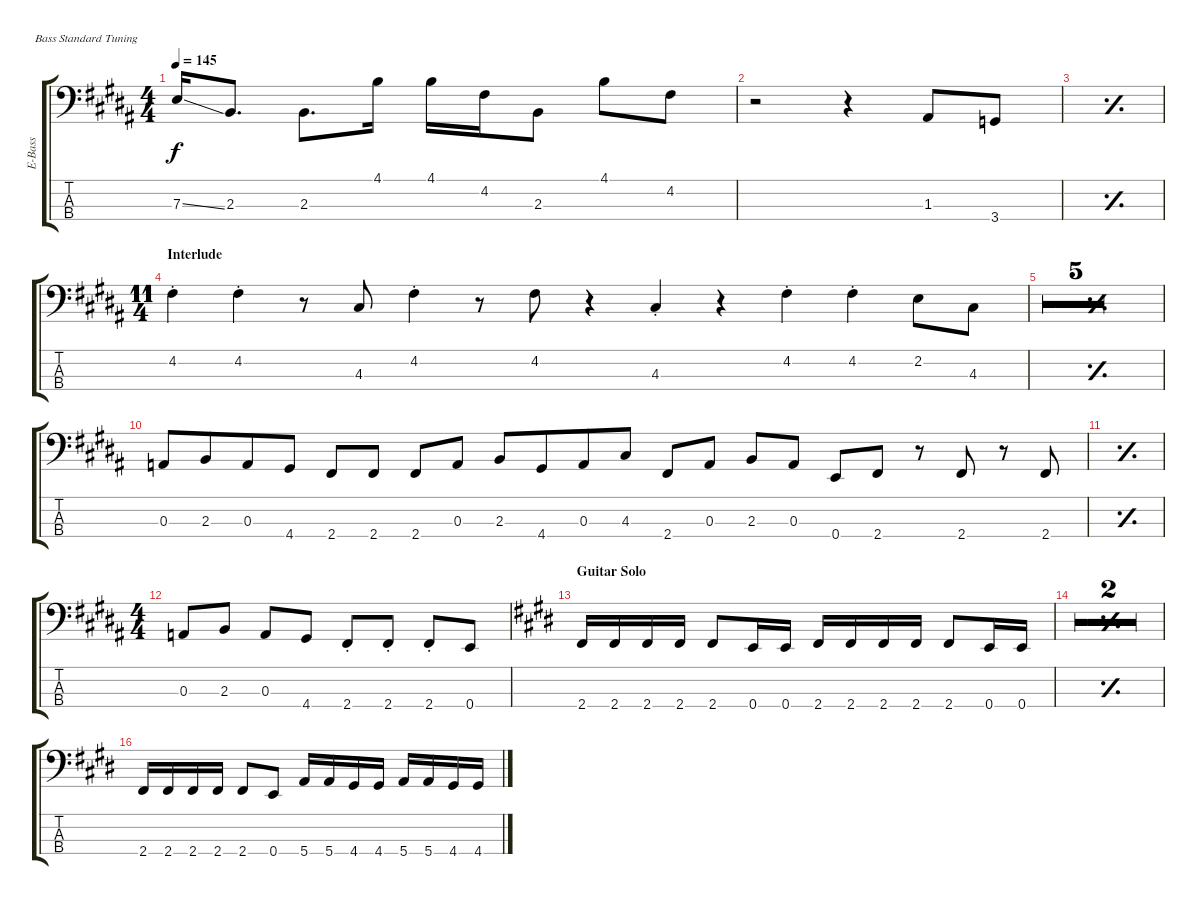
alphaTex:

\defaultSystemsLayout 4
\bracketExtendMode groupsimilarinstruments
\otherSystemsTrackNameOrientation horizontal
\track ("Electric Bass" "E-Bass") {multiBarRest instrument electricbassfinger}
\staff {score tabs}
\tuning (G2 D2 A1 E1)
\ts (4 4)
\tempo 145
\clef f4
\ks b
7.3{ss acc forcenatural}.16{dy f} 2.3{acc forcenatural}.8{d} 2.3{acc forcenatural}.8{d} 4.1{acc forcenatural}.16 4.1{acc forcenatural}.16 4.2{acc #}.16 2.3{acc forcenatural}.8 4.1{acc forcenatural}.8 4.2{acc #}.8 |
r.2 r.4 1.3{acc #}.8 3.4{acc forcenatural}.8 |
\simile simple
|
\ts (11 4)
\beaming (8 4 2 2 4 2 2 2 2 2)
\section ("" "Interlude")
\simile none
4.2{st acc #}.4 4.2{st acc #}.4 r.8 4.3{acc #}.8 4.2{st acc #}.4 r.8 4.2{acc #}.8 r.4 4.3{st acc #}.4 r.4 4.2{st acc #}.4 4.2{st acc #}.4 2.2{acc forcenatural}.8 4.3{acc #}.8 |
\simile simple
|
|
|
|
|
\simile none
0.3{acc forcenatural}.8 2.3{acc forcenatural}.8 0.3{acc forcenatural}.8 4.4{acc #}.8 2.4{acc #}.8 2.4{acc #}.8 2.4{acc #}.8 0.3{acc forcenatural}.8 2.3{acc forcenatural}.8 4.4{acc #}.8 0.3{acc forcenatural}.8 4.3{acc #}.8 2.4{acc #}.8 0.3{acc forcenatural}.8 2.3{acc forcenatural}.8 0.3{acc forcenatural}.8 0.4{acc forcenatural}.8 2.4{acc #}.8 r.8 2.4{acc #}.8 r.8 2.4{acc #}.8 |
\simile simple
|
\ts (4 4)
\beaming (8 2 2 2 2)
\simile none
0.3{acc forcenatural}.8 2.3{acc forcenatural}.8 0.3{acc forcenatural}.8 4.4{acc #}.8 2.4{st acc #}.8 2.4{st acc #}.8 2.4{st acc #}.8 0.4{acc forcenatural}.8 |
\section ("" "Guitar Solo")
\ks e
2.4{acc #}.16 2.4{acc #}.16 2.4{acc #}.16 2.4{acc #}.16 2.4{acc #}.8 0.4{acc forcenatural}.16 0.4{acc forcenatural}.16 2.4{acc #}.16 2.4{acc #}.16 2.4{acc #}.16 2.4{acc #}.16 2.4{acc #}.8 0.4{acc forcenatural}.16 0.4{acc forcenatural}.16 |
\simile simple
|
|
\simile none
2.4{acc #}.16 2.4{acc #}.16 2.4{acc #}.16 2.4{acc #}.16 2.4{acc #}.8 0.4{acc forcenatural}.8 5.4{acc forcenatural}.16 5.4{acc forcenatural}.16 4.4{acc #}.16 4.4{acc #}.16 5.4{acc forcenatural}.16 5.4{acc forcenatural}.16 4.4{acc #}.16 4.4{acc #}.16
